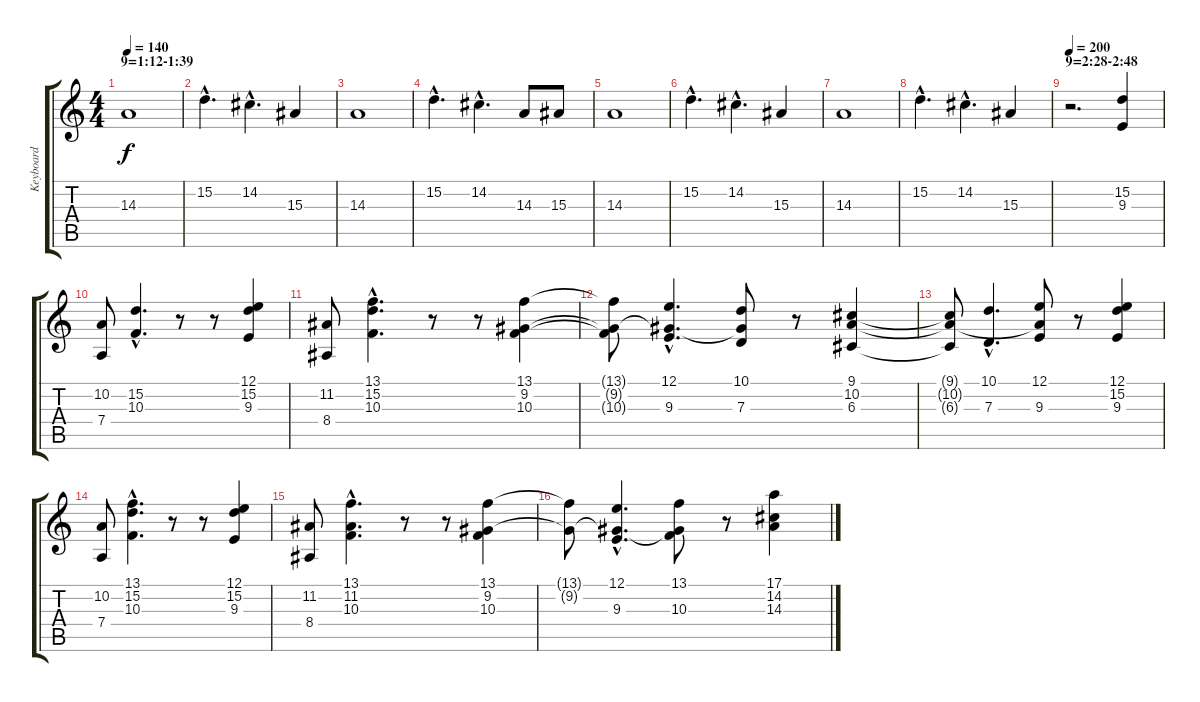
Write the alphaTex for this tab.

\track ("Keyboard" "Keyboard") {instrument stringensemble1}
\staff {score tabs}
\tuning (E4 B3 G3 D3 A2 E2) {hide}
\ts (4 4)
\section ("" "9=1:12-1:39")
\tempo 140
\clef g2
\ks c
14.3.1{dy f volume 12 instrument voiceoohs} |
15.2{hac}.4{d} 14.2{hac}.4{d} 15.3.4 |
14.3.1 |
15.2{hac}.4{d} 14.2{hac}.4{d} 14.3.8 15.3.8 |
14.3.1 |
15.2{hac}.4{d} 14.2{hac}.4{d} 15.3.4 |
14.3.1 |
15.2{hac}.4{d} 14.2{hac}.4{d} 15.3.4 |
\section ("" "9=2:28-2:48")
\tempo 200
r.2{d volume 11 instrument stringensemble1} (15.2 9.3).4 |
(10.2 7.4).8 (15.2{hac} 10.3{hac}).4{d} r.8 r.8 (12.1 15.2 9.3).4 |
(11.2 8.4).8 (13.1{hac} 15.2{hac} 10.3{hac}).4{d} r.8 r.8 (13.1 9.2 10.3).4 |
(13.1{t} 9.2{t} 10.3{t}).8 (12.1{hac} 9.2{hac t} 9.3{hac}).4{d} (10.1 9.2{t} 7.3).8 r.8 (9.1 10.2 6.3).4 |
(9.1{t} 10.2{t} 6.3{t}).8 (10.1{hac} 7.3{hac}).4{d} (12.1 10.2{t} 9.3).8 r.8 (12.1 15.2 9.3).4 |
(10.2 7.4).8 (13.1{hac} 15.2{hac} 10.3{hac}).4{d} r.8 r.8 (12.1 15.2 9.3).4 |
(11.2 8.4).8 (13.1{hac} 11.2{hac} 10.3{hac}).4{d} r.8 r.8 (13.1 9.2 10.3).4 |
(13.1{t} 9.2{t}).8 (12.1{hac} 9.2{hac t} 9.3{hac}).4{d} (13.1 9.2{t} 10.3).8 r.8 (17.1 14.2 14.3).4
